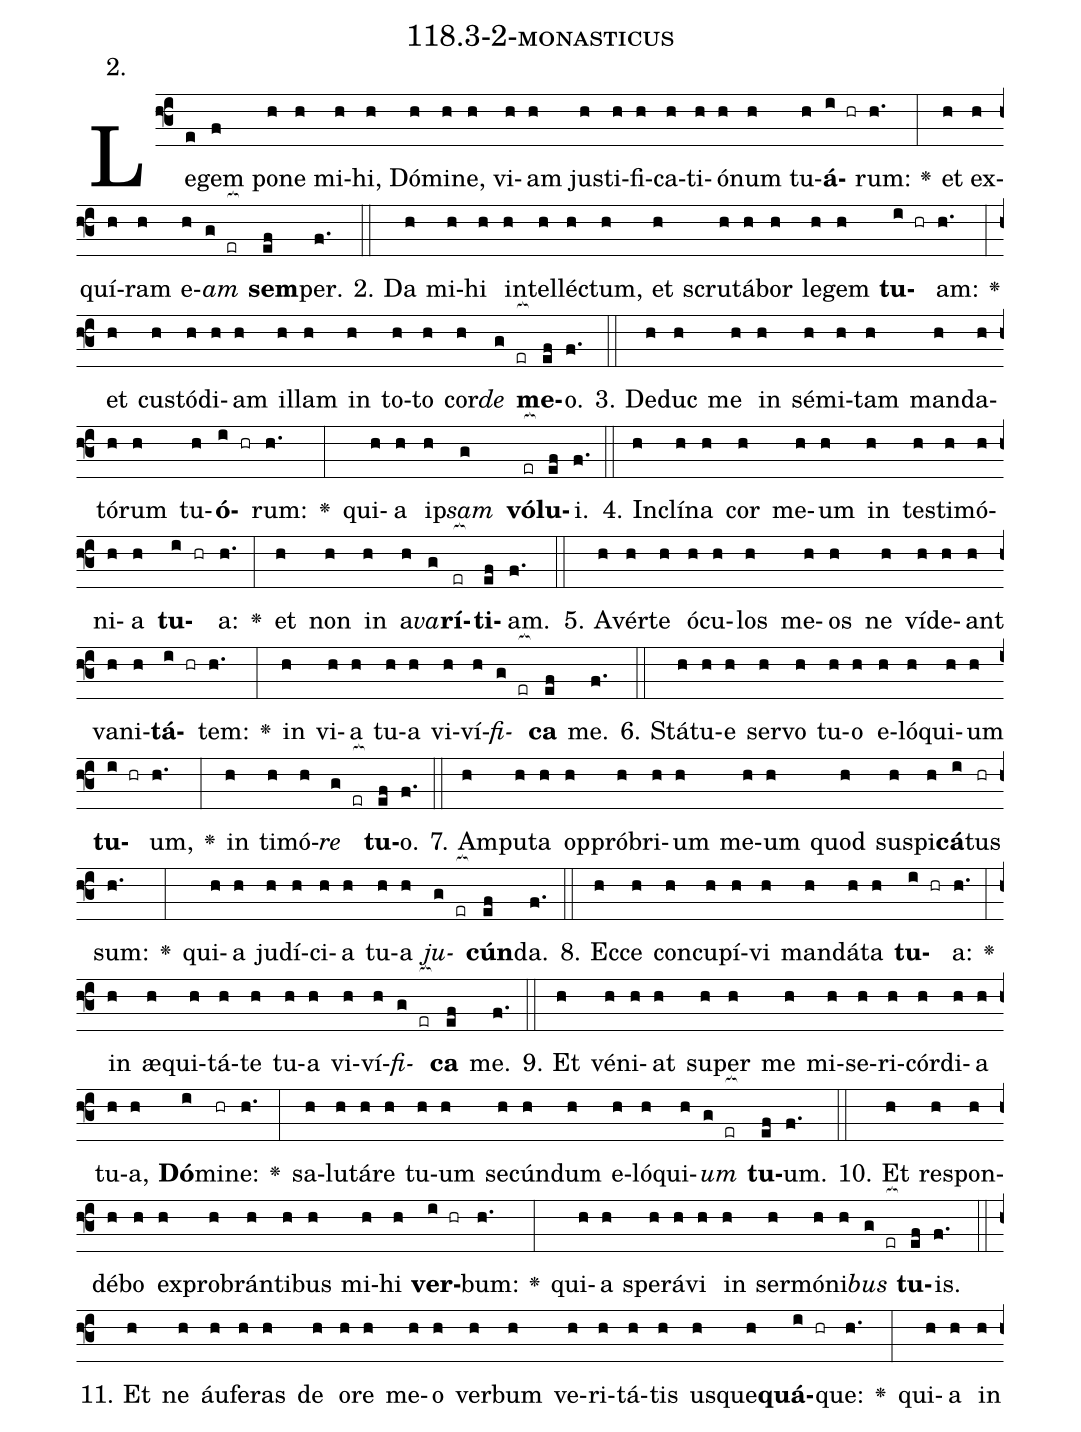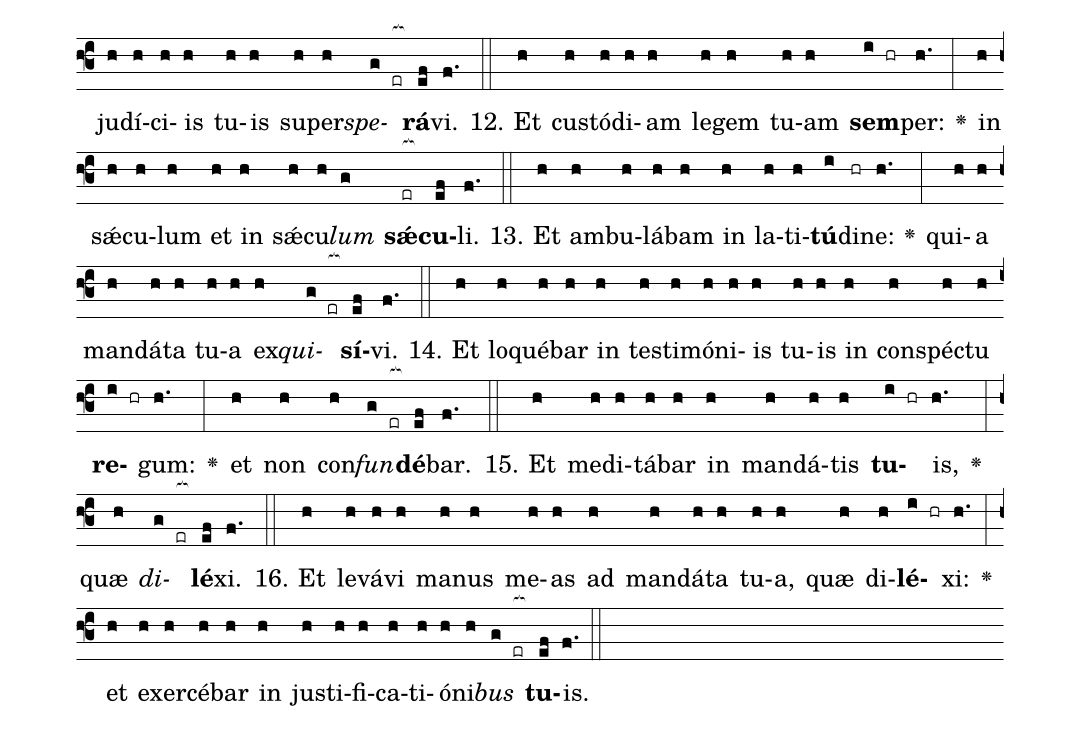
name: 118.3-2-monasticus;
annotation: 2.;
%%
(f3)Le(e)gem(f) po(h)ne(h) mi(h)hi,(h) Dó(h)mi(h)ne,(h) vi(h)am(h) jus(h)ti(h)fi(h)ca(h)ti(h)ó(h)num(h) tu(h)<b>á</b>(i hr)rum:(h.) <v>\greheightstar</v>(:) et(h) ex(h)quí(h)ram(h) e(h)<i>am</i>(g er[ocb:1{]) <b>sem</b>(ef[ocb:0}])per.(f.) (::)
2. Da(h) mi(h)hi(h) in(h)tel(h)léc(h)tum,(h) et(h) scru(h)tá(h)bor(h) le(h)gem(h) <b>tu</b>(i hr)am:(h.) <v>\greheightstar</v>(:) et(h) cus(h)tó(h)di(h)am(h) il(h)lam(h) in(h) to(h)to(h) cor(h)<i>de</i>(g er[ocb:1{]) <b>me</b>(ef[ocb:0}])o.(f.) (::)
3. De(h)duc(h) me(h) in(h) sé(h)mi(h)tam(h) man(h)da(h)tó(h)rum(h) tu(h)<b>ó</b>(i hr)rum:(h.) <v>\greheightstar</v>(:) qui(h)a(h) ip(h)<i>sam</i>(g) <b>vó</b>(er[ocb:1{])<b>lu</b>(ef[ocb:0}])i.(f.) (::)
4. In(h)clí(h)na(h) cor(h) me(h)um(h) in(h) tes(h)ti(h)mó(h)ni(h)a(h) <b>tu</b>(i hr)a:(h.) <v>\greheightstar</v>(:) et(h) non(h) in(h) a(h)<i>va</i>(g)<b>rí</b>(er[ocb:1{])<b>ti</b>(ef[ocb:0}])am.(f.) (::)
5. A(h)vér(h)te(h) ó(h)cu(h)los(h) me(h)os(h) ne(h) ví(h)de(h)ant(h) va(h)ni(h)<b>tá</b>(i hr)tem:(h.) <v>\greheightstar</v>(:) in(h) vi(h)a(h) tu(h)a(h) vi(h)ví(h)<i>fi</i>(g er[ocb:1{])<b>ca</b>(ef[ocb:0}]) me.(f.) (::)
6. Stá(h)tu(h)e(h) ser(h)vo(h) tu(h)o(h) e(h)ló(h)qui(h)um(h) <b>tu</b>(i hr)um,(h.) <v>\greheightstar</v>(:) in(h) ti(h)mó(h)<i>re</i>(g er[ocb:1{]) <b>tu</b>(ef[ocb:0}])o.(f.) (::)
7. Am(h)pu(h)ta(h) op(h)pró(h)bri(h)um(h) me(h)um(h) quod(h) su(h)spi(h)<b>cá</b>(i)tus(hr) sum:(h.) <v>\greheightstar</v>(:) qui(h)a(h) ju(h)dí(h)ci(h)a(h) tu(h)a(h) <i>ju</i>(g er[ocb:1{])<b>cún</b>(ef[ocb:0}])da.(f.) (::)
8. Ec(h)ce(h) con(h)cu(h)pí(h)vi(h) man(h)dá(h)ta(h) <b>tu</b>(i hr)a:(h.) <v>\greheightstar</v>(:) in(h) æ(h)qui(h)tá(h)te(h) tu(h)a(h) vi(h)ví(h)<i>fi</i>(g er[ocb:1{])<b>ca</b>(ef[ocb:0}]) me.(f.) (::)
9. Et(h) vé(h)ni(h)at(h) su(h)per(h) me(h) mi(h)se(h)ri(h)cór(h)di(h)a(h) tu(h)a,(h) <b>Dó</b>(i)mi(hr)ne:(h.) <v>\greheightstar</v>(:) sa(h)lu(h)tá(h)re(h) tu(h)um(h) se(h)cún(h)dum(h) e(h)ló(h)qui(h)<i>um</i>(g er[ocb:1{]) <b>tu</b>(ef[ocb:0}])um.(f.) (::)
10. Et(h) re(h)spon(h)dé(h)bo(h) ex(h)pro(h)brán(h)ti(h)bus(h) mi(h)hi(h) <b>ver</b>(i hr)bum:(h.) <v>\greheightstar</v>(:) qui(h)a(h) spe(h)rá(h)vi(h) in(h) ser(h)mó(h)ni(h)<i>bus</i>(g er[ocb:1{]) <b>tu</b>(ef[ocb:0}])is.(f.) (::)
11. Et(h) ne(h) áu(h)fe(h)ras(h) de(h) o(h)re(h) me(h)o(h) ver(h)bum(h) ve(h)ri(h)tá(h)tis(h) us(h)que(h)<b>quá</b>(i hr)que:(h.) <v>\greheightstar</v>(:) qui(h)a(h) in(h) ju(h)dí(h)ci(h)is(h) tu(h)is(h) su(h)per(h)<i>spe</i>(g er[ocb:1{])<b>rá</b>(ef[ocb:0}])vi.(f.) (::)
12. Et(h) cus(h)tó(h)di(h)am(h) le(h)gem(h) tu(h)am(h) <b>sem</b>(i hr)per:(h.) <v>\greheightstar</v>(:) in(h) sǽ(h)cu(h)lum(h) et(h) in(h) sǽ(h)cu(h)<i>lum</i>(g) <b>sǽ</b>(er[ocb:1{])<b>cu</b>(ef[ocb:0}])li.(f.) (::)
13. Et(h) am(h)bu(h)lá(h)bam(h) in(h) la(h)ti(h)<b>tú</b>(i)di(hr)ne:(h.) <v>\greheightstar</v>(:) qui(h)a(h) man(h)dá(h)ta(h) tu(h)a(h) ex(h)<i>qui</i>(g er[ocb:1{])<b>sí</b>(ef[ocb:0}])vi.(f.) (::)
14. Et(h) lo(h)qué(h)bar(h) in(h) tes(h)ti(h)mó(h)ni(h)is(h) tu(h)is(h) in(h) con(h)spéc(h)tu(h) <b>re</b>(i hr)gum:(h.) <v>\greheightstar</v>(:) et(h) non(h) con(h)<i>fun</i>(g er[ocb:1{])<b>dé</b>(ef[ocb:0}])bar.(f.) (::)
15. Et(h) me(h)di(h)tá(h)bar(h) in(h) man(h)dá(h)tis(h) <b>tu</b>(i hr)is,(h.) <v>\greheightstar</v>(:) quæ(h) <i>di</i>(g er[ocb:1{])<b>lé</b>(ef[ocb:0}])xi.(f.) (::)
16. Et(h) le(h)vá(h)vi(h) ma(h)nus(h) me(h)as(h) ad(h) man(h)dá(h)ta(h) tu(h)a,(h) quæ(h) di(h)<b>lé</b>(i hr)xi:(h.) <v>\greheightstar</v>(:) et(h) ex(h)er(h)cé(h)bar(h) in(h) jus(h)ti(h)fi(h)ca(h)ti(h)ó(h)ni(h)<i>bus</i>(g er[ocb:1{]) <b>tu</b>(ef[ocb:0}])is.(f.) (::)
